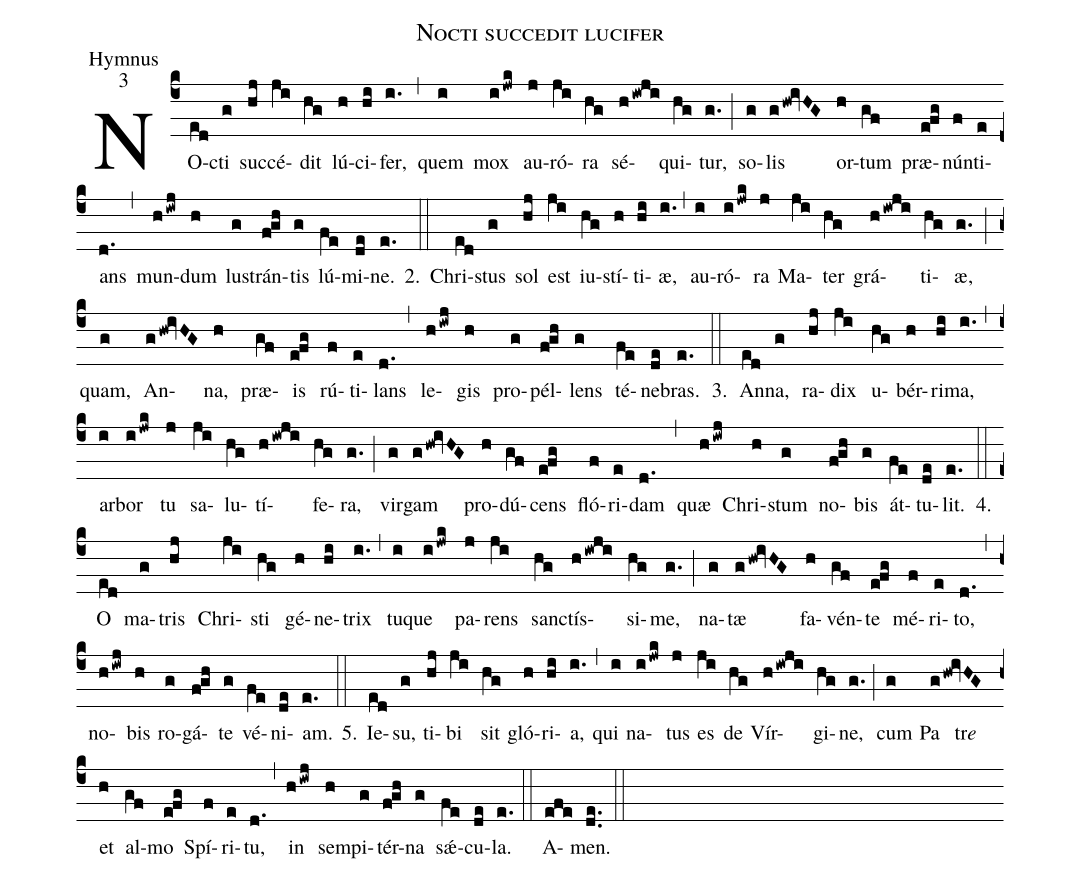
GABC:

name:Nocti succedit lucifer;
office-part:Hymnus;
mode:3;
%%
(c4)NO(ed)cti(g) suc(hj)cé(ji)dit(hg) lú(h)ci(hi)fer,(i.) (,)
quem(i) mox(ijwk) au(j)ró(ji)ra(hg) sé(hiwji)qui(hg)tur,(g.) (;)
so(g)lis(ghWiHG) or(h)tum(gf) præ(efg)nún(f)ti(e)ans(d.) (,)
mun(hiwj)dum(h) lu(g)strán(fgh)tis(g) lú(fe)mi(de)ne.(e.)
2.(::) Chri(ed)stus(g) sol(hj) est(ji) iu(hg)stí(h)ti(hi)æ,(i.) (,)
au(i)ró(ijwk)ra(j) Ma(ji)ter(hg) grá(hiwji)ti(hg)æ,(g.) (;)
quam,(g) An(ghWiHG)na,(h) præ(gf)is(efg) rú(f)ti(e)lans(d.) (,)
le(hiwj)gis(h) pro(g)pél(fgh)lens(g) té(fe)ne(de)bras.(e.)
3.(::) An(ed)na,(g) ra(hj)dix(ji) u(hg)bér(h)ri(hi)ma,(i.) (,)
ar(i)bor(ijwk) tu(j) sa(ji)lu(hg)tí(hiwji)fe(hg)ra,(g.) (;)
vir(g)gam(ghWiHG) pro(h)dú(gf)cens(efg) fló(f)ri(e)dam(d.) (,)
quæ(hiwj) Chri(h)stum(g) no(fgh)bis(g) át(fe)tu(de)lit.(e.)
4.(::) O(ed) ma(g)tris(hj) Chri(ji)sti(hg) gé(h)ne(hi)trix(i.) (,)
tu(i)que(ijwk) pa(j)rens(ji) san(hg)ctís(hiwji)si(hg)me,(g.) (;)
na(g)tæ(ghWiHG) fa(h)vén(gf)te(efg) mé(f)ri(e)to,(d.) (,)
no(hiwj)bis(h) ro(g)gá(fgh)te(g) vé(fe)ni(de)am.(e.)
5.(::) Ie(ed)su,(g) ti(hj)bi(ji) sit(hg) gló(h)ri(hi)a,(i.) (,)
qui(i) na(ijwk)tus(j) es(ji) de(hg) Vír(hiwji)gi(hg)ne,(g.) (;)
cum(g) Pa(ghWiHG) tr<i>e</i>() et(h) al(gf)mo(efg) Spí(f)ri(e)tu,(d.) (,)
in(hiwj) sem(h)pi(g)tér(fgh)na(g) sǽ(fe)cu(de)la.(e.) (::)
A(efe)men.(de..) (::)
